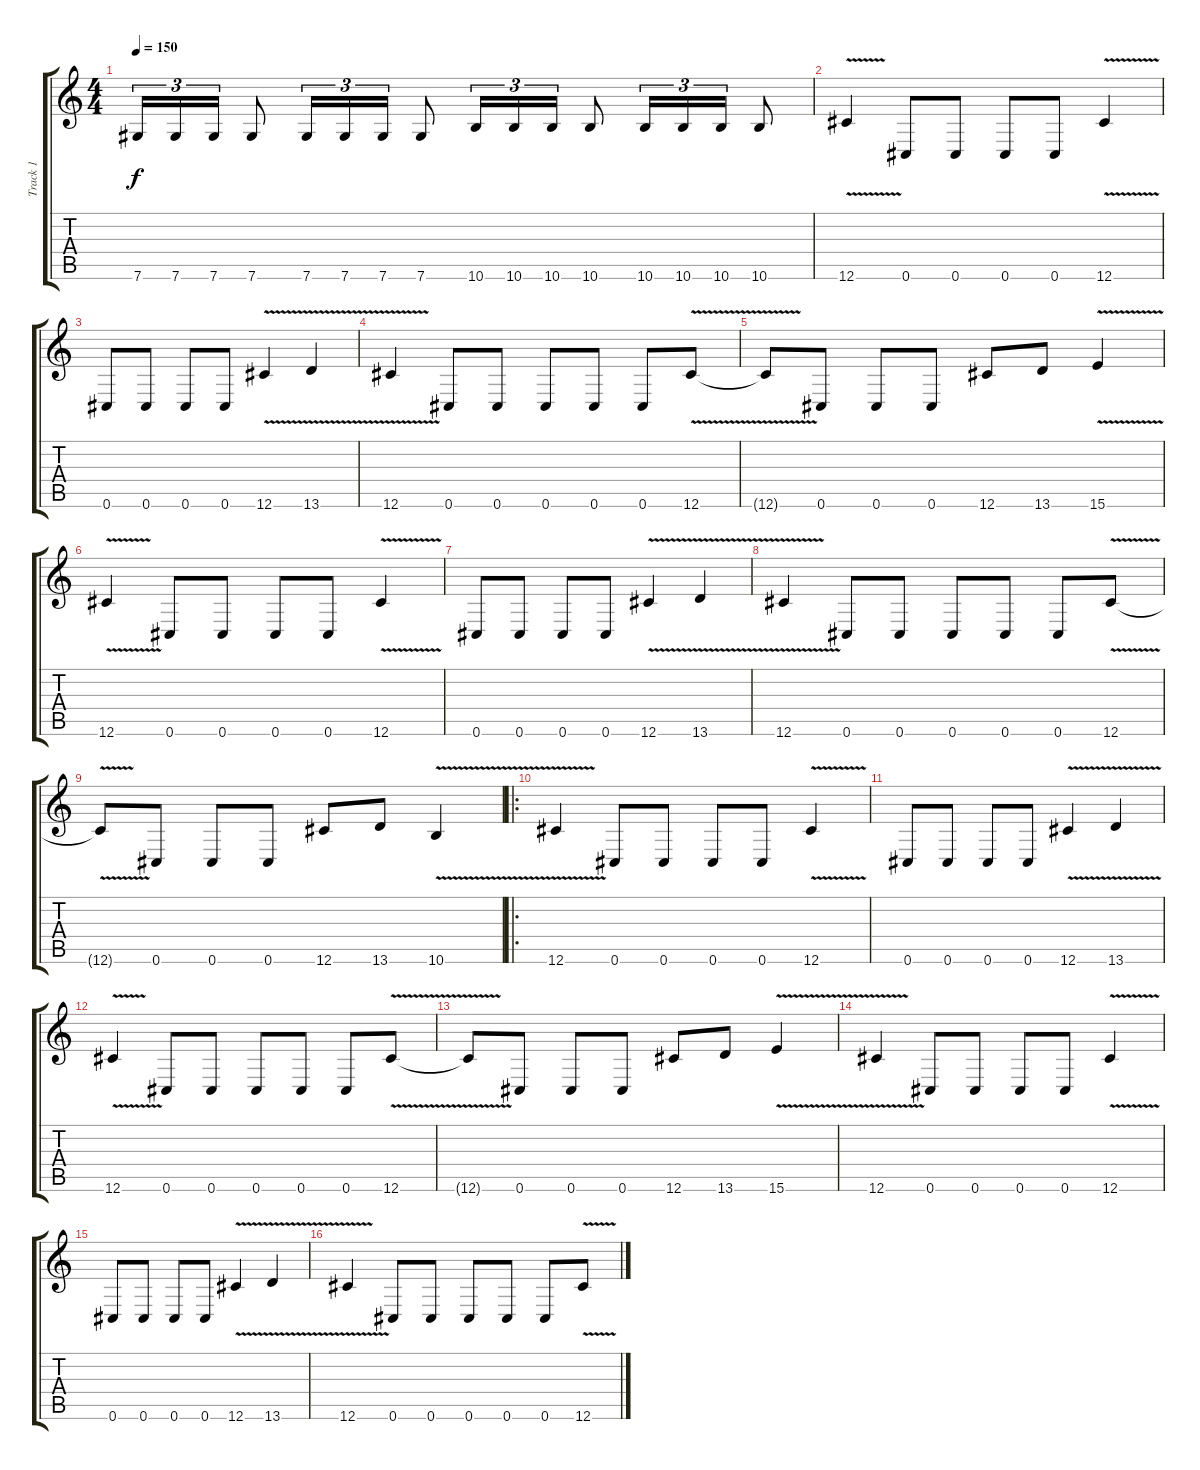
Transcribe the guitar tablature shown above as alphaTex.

\track ("Track 1" "Track 1") {instrument distortionguitar}
\staff {score tabs}
\tuning (Eb4 Bb3 Gb3 Db3 Ab2 Db2) {hide}
\ts (4 4)
\tempo 150
\clef g2
\ks c
7.6.16{tu (3 2) dy f} 7.6.16{tu (3 2)} 7.6.16{tu (3 2)} 7.6.8 7.6.16{tu (3 2)} 7.6.16{tu (3 2)} 7.6.16{tu (3 2)} 7.6.8 10.6.16{tu (3 2)} 10.6.16{tu (3 2)} 10.6.16{tu (3 2)} 10.6.8 10.6.16{tu (3 2)} 10.6.16{tu (3 2)} 10.6.16{tu (3 2)} 10.6.8 |
12.6{v}.4 0.6.8 0.6.8 0.6.8 0.6.8 12.6{v}.4 |
0.6.8 0.6.8 0.6.8 0.6.8 12.6{v}.4 13.6{v}.4 |
12.6{v}.4 0.6.8 0.6.8 0.6.8 0.6.8 0.6.8 12.6{v}.8 |
12.6{t}.8 0.6.8 0.6.8 0.6.8 12.6.8 13.6.8 15.6{v}.4 |
12.6{v}.4 0.6.8 0.6.8 0.6.8 0.6.8 12.6{v}.4 |
0.6.8 0.6.8 0.6.8 0.6.8 12.6{v}.4 13.6{v}.4 |
12.6{v}.4 0.6.8 0.6.8 0.6.8 0.6.8 0.6.8 12.6{v}.8 |
12.6{t}.8 0.6.8 0.6.8 0.6.8 12.6.8 13.6.8 10.6{v}.4 |
\ro
12.6{v}.4 0.6.8 0.6.8 0.6.8 0.6.8 12.6{v}.4 |
0.6.8 0.6.8 0.6.8 0.6.8 12.6{v}.4 13.6{v}.4 |
12.6{v}.4 0.6.8 0.6.8 0.6.8 0.6.8 0.6.8 12.6{v}.8 |
12.6{t}.8 0.6.8 0.6.8 0.6.8 12.6.8 13.6.8 15.6{v}.4 |
12.6{v}.4 0.6.8 0.6.8 0.6.8 0.6.8 12.6{v}.4 |
0.6.8 0.6.8 0.6.8 0.6.8 12.6{v}.4 13.6{v}.4 |
12.6{v}.4 0.6.8 0.6.8 0.6.8 0.6.8 0.6.8 12.6{v}.8
